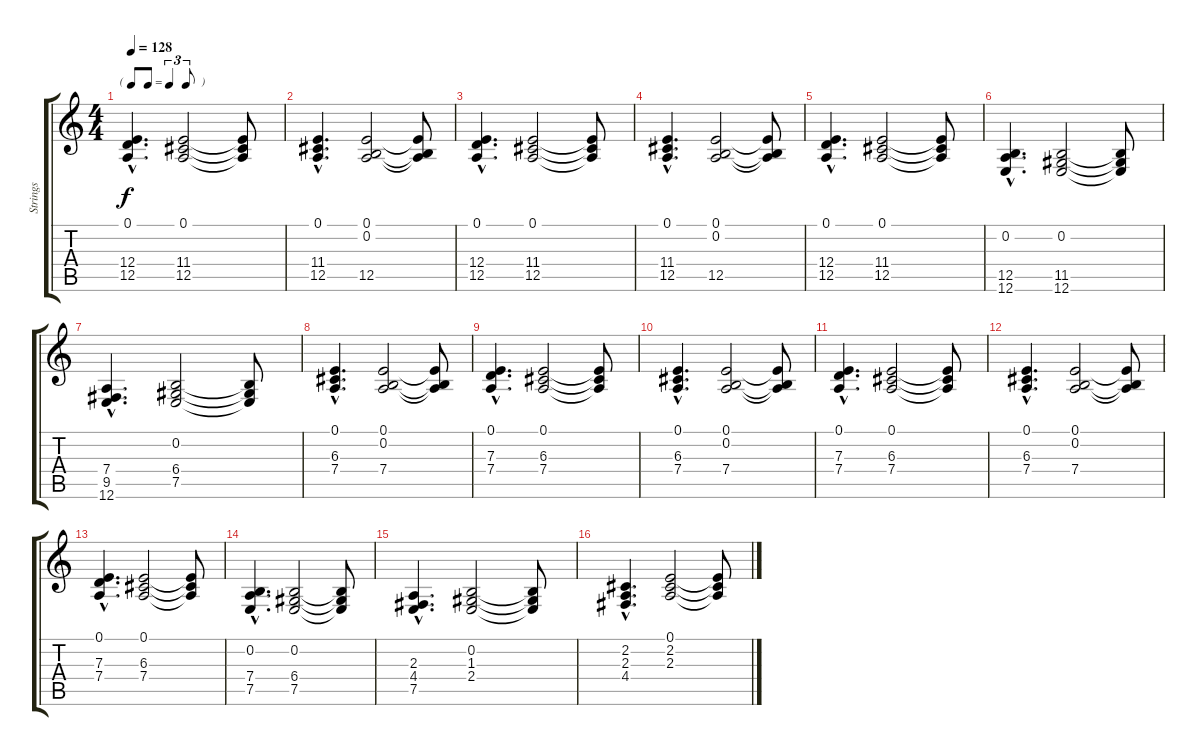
\track ("Strings" "Strings") {instrument tremolostrings}
\staff {score tabs}
\tuning (E4 B3 G3 D3 A2 E2) {hide}
\ts (4 4)
\tf triplet8th
\tempo 128
\clef g2
\ks c
(0.1{hac} 12.4{hac} 12.5{hac}).4{d dy f} (0.1 11.4 12.5).2 (0.1{t} 11.4{t} 12.5{t}).8 |
(0.1{hac} 11.4{hac} 12.5{hac}).4{d} (0.1 0.2 12.5).2 (0.1{t} 0.2{t} 12.5{t}).8 |
(0.1{hac} 12.4{hac} 12.5{hac}).4{d} (0.1 11.4 12.5).2 (0.1{t} 11.4{t} 12.5{t}).8 |
(0.1{hac} 11.4{hac} 12.5{hac}).4{d} (0.1 0.2 12.5).2 (0.1{t} 0.2{t} 12.5{t}).8 |
(0.1{hac} 12.4{hac} 12.5{hac}).4{d} (0.1 11.4 12.5).2 (0.1{t} 11.4{t} 12.5{t}).8 |
(0.2{hac} 12.5{hac} 12.6{hac}).4{d} (0.2 11.5 12.6).2 (0.2{t} 11.5{t} 12.6{t}).8 |
(7.4{hac} 9.5{hac} 12.6{hac}).4{d} (0.2 6.4 7.5).2 (0.2{t} 6.4{t} 7.5{t}).8 |
(0.1{hac} 6.3{hac} 7.4{hac}).4{d} (0.1 0.2 7.4).2 (0.1{t} 0.2{t} 7.4{t}).8 |
(0.1{hac} 7.3{hac} 7.4{hac}).4{d} (0.1 6.3 7.4).2 (0.1{t} 6.3{t} 7.4{t}).8 |
(0.1{hac} 6.3{hac} 7.4{hac}).4{d} (0.1 0.2 7.4).2 (0.1{t} 0.2{t} 7.4{t}).8 |
(0.1{hac} 7.3{hac} 7.4{hac}).4{d} (0.1 6.3 7.4).2 (0.1{t} 6.3{t} 7.4{t}).8 |
(0.1{hac} 6.3{hac} 7.4{hac}).4{d} (0.1 0.2 7.4).2 (0.1{t} 0.2{t} 7.4{t}).8 |
(0.1{hac} 7.3{hac} 7.4{hac}).4{d} (0.1 6.3 7.4).2 (0.1{t} 6.3{t} 7.4{t}).8 |
(0.2{hac} 7.4{hac} 7.5{hac}).4{d} (0.2 6.4 7.5).2 (0.2{t} 6.4{t} 7.5{t}).8 |
(2.3{hac} 4.4{hac} 7.5{hac}).4{d} (0.2 1.3 2.4).2 (0.2{t} 1.3{t} 2.4{t}).8 |
(2.2{hac} 2.3{hac} 4.4{hac}).4{d} (0.1 2.2 2.3).2 (0.1{t} 2.2{t} 2.3{t}).8
